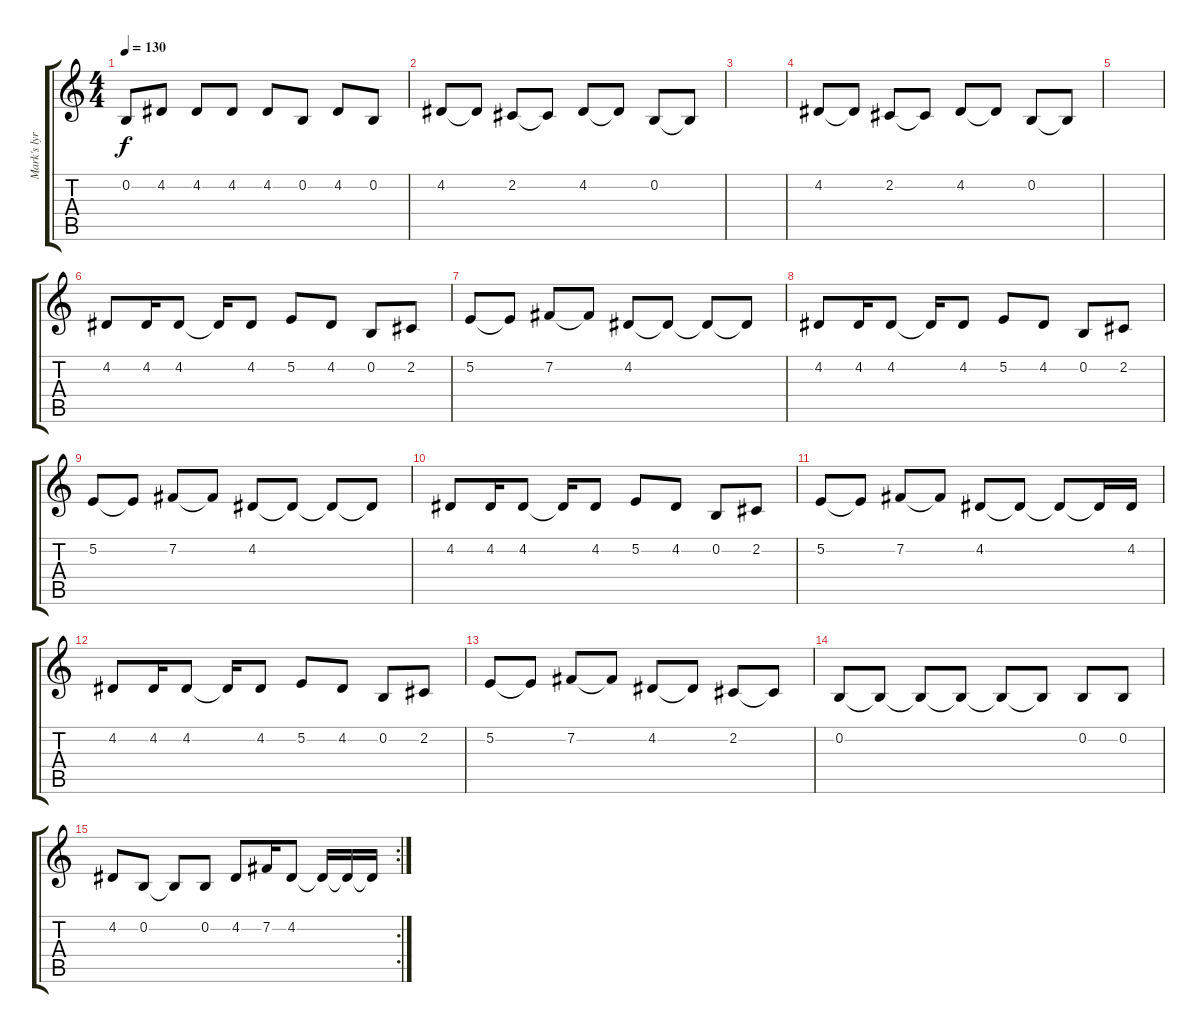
\track ("Mark's lyrics" "Mark's lyr") {instrument tenorsax}
\staff {score tabs}
\tuning (E4 B3 G3 D3 A2 E2) {hide}
\ts (4 4)
\tempo 130
\clef g2
\ks c
0.2{t}.8{dy f} 4.2.8 4.2.8 4.2.8 4.2.8 0.2.8 4.2.8 0.2.8 |
4.2.8 4.2{t}.8 2.2.8 2.2{t}.8 4.2.8 4.2{t}.8 0.2.8 0.2{t}.8 |
|
4.2.8 4.2{t}.8 2.2.8 2.2{t}.8 4.2.8 4.2{t}.8 0.2.8 0.2{t}.8 |
|
4.2.8 4.2.16 4.2.8 4.2{t}.16 4.2.8 5.2.8 4.2.8 0.2.8 2.2.8 |
5.2.8 5.2{t}.8 7.2.8 7.2{t}.8 4.2.8 4.2{t}.8 4.2{t}.8 4.2{t}.8 |
4.2.8 4.2.16 4.2.8 4.2{t}.16 4.2.8 5.2.8 4.2.8 0.2.8 2.2.8 |
5.2.8 5.2{t}.8 7.2.8 7.2{t}.8 4.2.8 4.2{t}.8 4.2{t}.8 4.2{t}.8 |
4.2.8 4.2.16 4.2.8 4.2{t}.16 4.2.8 5.2.8 4.2.8 0.2.8 2.2.8 |
5.2.8 5.2{t}.8 7.2.8 7.2{t}.8 4.2.8 4.2{t}.8 4.2{t}.8 4.2{t}.16 4.2.16 |
4.2.8 4.2.16 4.2.8 4.2{t}.16 4.2.8 5.2.8 4.2.8 0.2.8 2.2.8 |
5.2.8 5.2{t}.8 7.2.8 7.2{t}.8 4.2.8 4.2{t}.8 2.2.8 2.2{t}.8 |
0.2.8 0.2{t}.8 0.2{t}.8 0.2{t}.8 0.2{t}.8 0.2{t}.8 0.2.8 0.2.8 |
\rc 2
4.2.8 0.2.8 0.2{t}.8 0.2.8 4.2.8 7.2.16 4.2.8 4.2{t}.16 4.2{t}.16 4.2{t}.16
